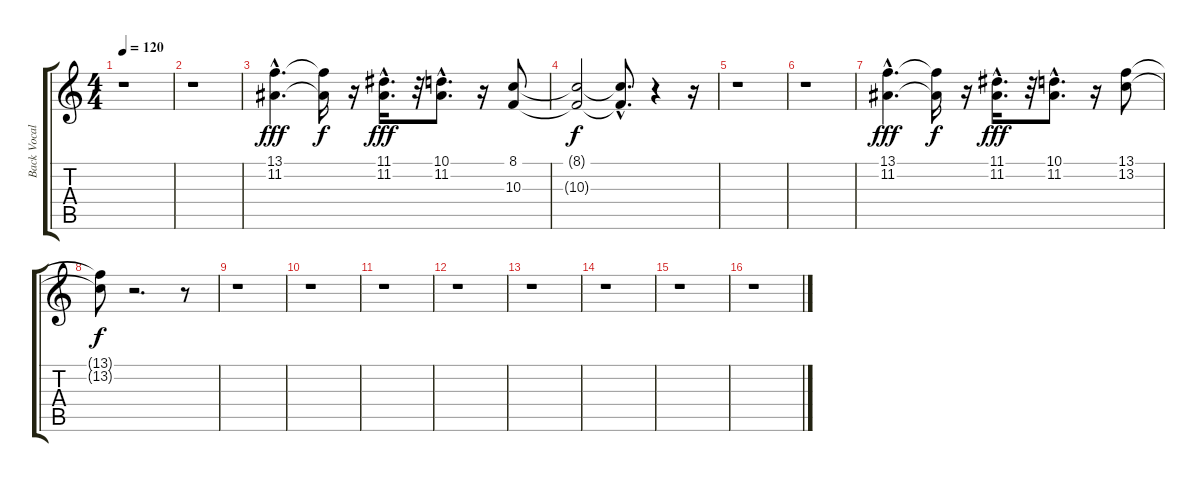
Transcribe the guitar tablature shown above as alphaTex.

\track ("Back Vocal" "Back Vocal") {instrument trumpet}
\staff {score tabs}
\tuning (E4 B3 G3 D3 A2 E2) {hide}
\ts (4 4)
\tempo 120
\clef g2
\ks c
r.1{dy f} |
r.1 |
(13.1{hac} 11.2{hac}).4{d dy fff} (13.1{t} 11.2{t}).16{dy f} r.16 (11.1{hac} 11.2{hac}).16{d dy fff} r.32 (10.1{hac} 11.2{hac}).8{d} r.16 (8.1 10.3).8 |
(8.1{t} 10.3{t}).2{dy f} (8.1{hac t} 10.3{hac t}).8{d} r.4 r.16 |
r.1 |
r.1 |
(13.1{hac} 11.2{hac}).4{d dy fff} (13.1{t} 11.2{t}).16{dy f} r.16 (11.1{hac} 11.2{hac}).16{d dy fff} r.32 (10.1{hac} 11.2).8{d} r.16 (13.1 13.2).8 |
(13.1{t} 13.2{t}).8{dy f} r.2{d} r.8 |
r.1 |
r.1 |
r.1 |
r.1 |
r.1 |
r.1 |
r.1 |
r.1
